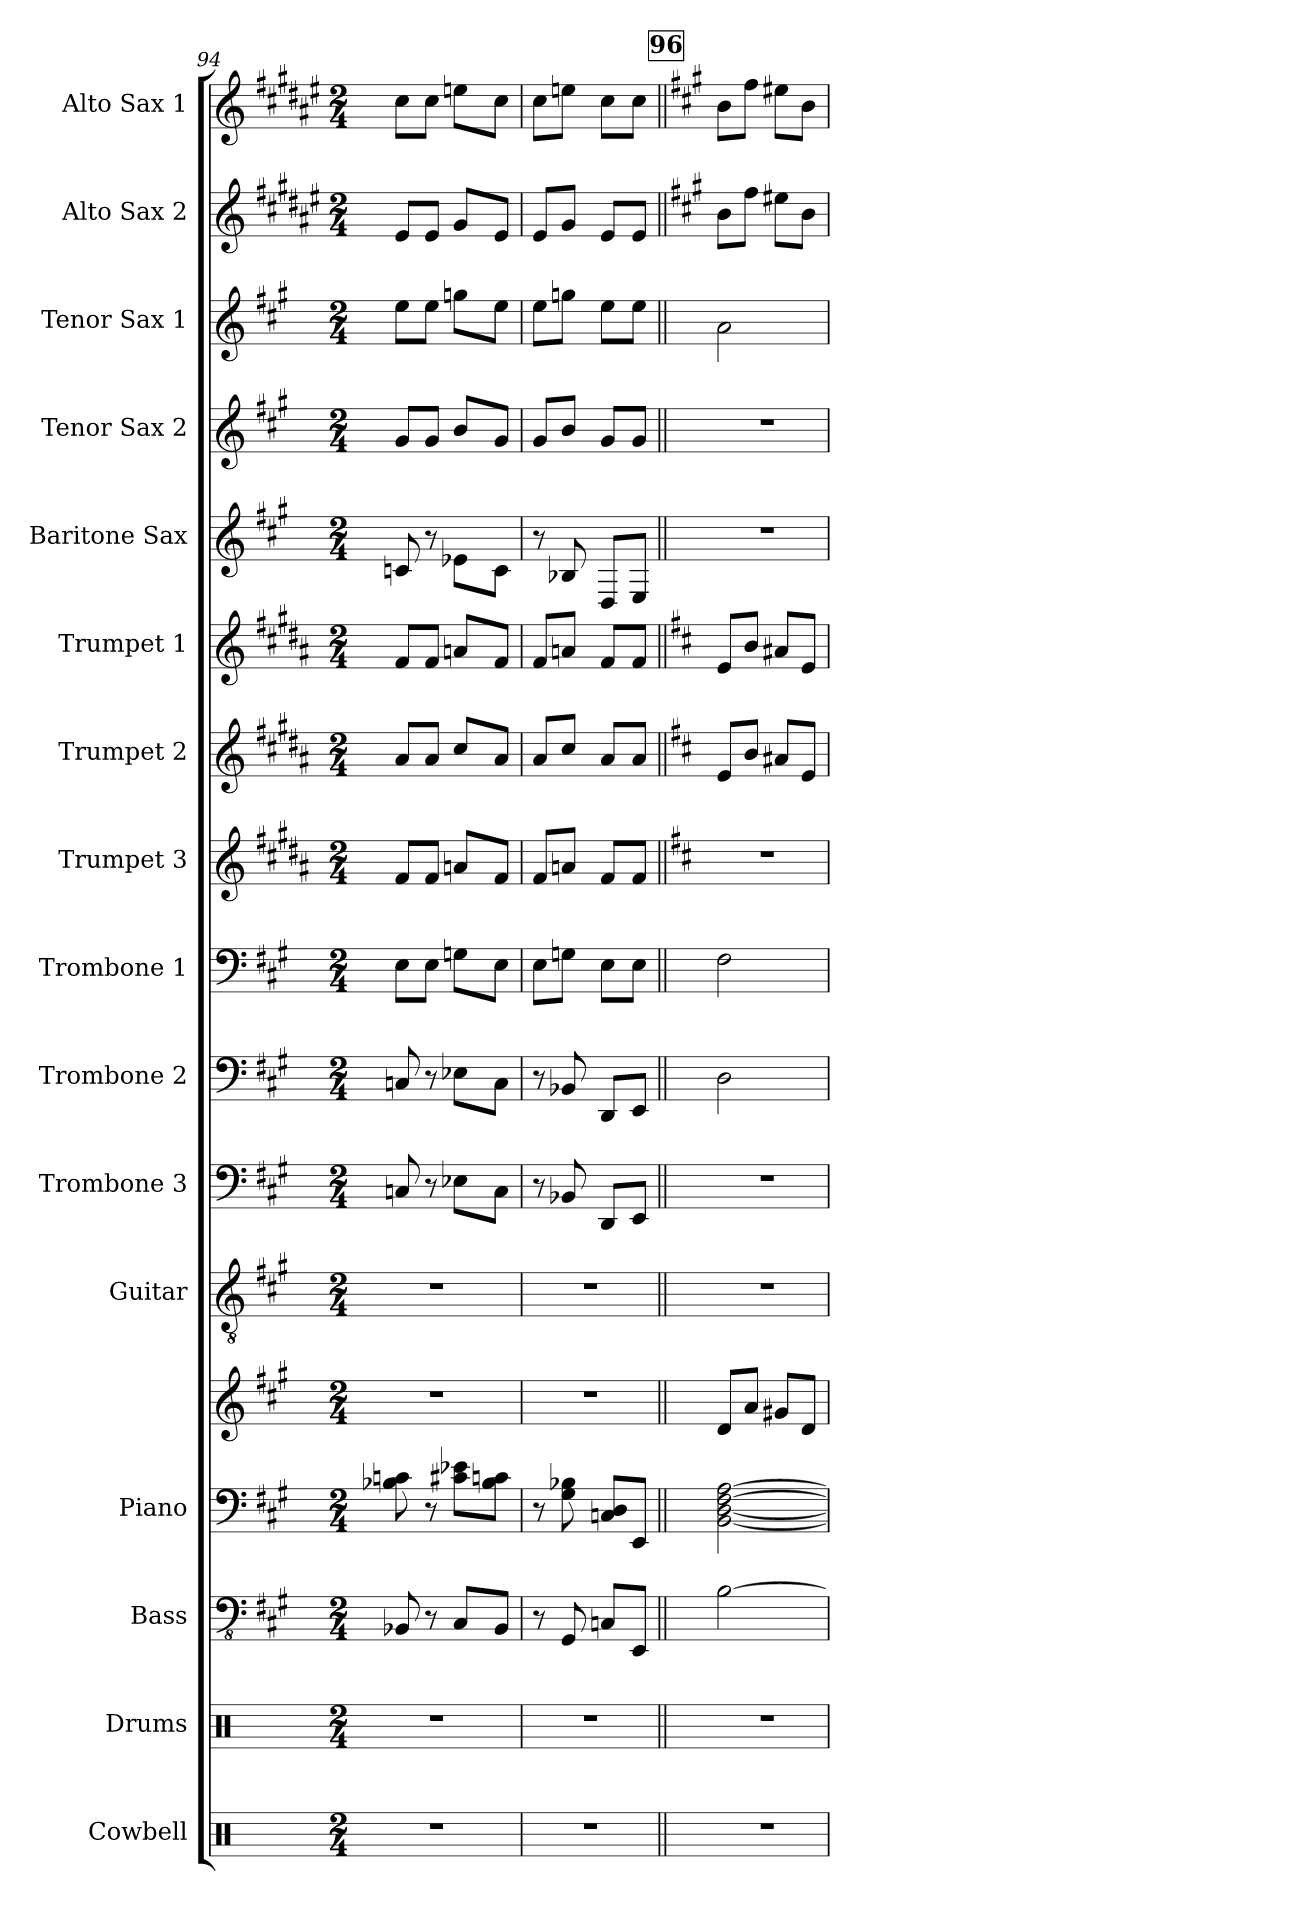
**kern	**kern	**kern	**kern	**kern	**kern	**kern	**kern	**kern	**kern	**kern	**kern	**kern	**kern	**kern	**kern	**kern
*part16	*part15	*part14	*part13	*part13	*part12	*part11	*part10	*part9	*part8	*part7	*part6	*part5	*part4	*part3	*part2	*part1
*staff17	*staff16	*staff15	*staff14	*staff13	*staff12	*staff11	*staff10	*staff9	*staff8	*staff7	*staff6	*staff5	*staff4	*staff3	*staff2	*staff1
*I"Cowbell	*I"Drums	*I"Bass	*I"Piano	*	*I"Guitar	*I"Trombone 3	*I"Trombone 2	*I"Trombone 1	*I"Trumpet 3	*I"Trumpet 2	*I"Trumpet 1	*I"Baritone Sax	*I"Tenor Sax 2	*I"Tenor Sax 1	*I"Alto Sax 2	*I"Alto Sax 1
*I'Cwb.	*I'Drums	*I'Bass	*I'Piano	*	*I'Gtr.	*I'Tbn. 3	*I'Tbn. 2	*I'Tbn. 1	*I'Tpt. 3	*I'Tpt. 2	*I'Tpt. 1	*I'Bari	*I'Tenor 2	*I'Tenor 1	*I'Alto 2	*I'Alto 1
*clefX	*clefX	*clefFv4	*clefF4	*clefG2	*clefGv2	*clefF4	*clefF4	*clefF4	*clefG2	*clefG2	*clefG2	*clefG2	*clefG2	*clefG2	*clefG2	*clefG2
*	*	*	*	*	*	*	*	*	*ITrd1c2	*ITrd1c2	*ITrd1c2	*ITrd12c21	*ITrd8c14	*ITrd8c14	*ITrd5c9	*ITrd5c9
*k[]	*k[]	*k[f#c#g#]	*k[f#c#g#]	*k[f#c#g#]	*k[f#c#g#]	*k[f#c#g#]	*k[f#c#g#]	*k[f#c#g#]	*k[f#c#g#]	*k[f#c#g#]	*k[f#c#g#]	*k[f#c#g#]	*k[f#c#g#]	*k[f#c#g#]	*k[f#c#g#]	*k[f#c#g#]
*M2/4	*M2/4	*M2/4	*M2/4	*M2/4	*M2/4	*M2/4	*M2/4	*M2/4	*M2/4	*M2/4	*M2/4	*M2/4	*M2/4	*M2/4	*M2/4	*M2/4
=94	=94	=94	=94	=94	=94	=94	=94	=94	=94	=94	=94	=94	=94	=94	=94	=94
2r	2r	8BBB-X/	8B-X\ 8cn\	2r	2r	8Cn/	8Cn/	8E\L	8e/L	8g#/L	8e/L	8Cn/	8G#/L	8e\L	8G#/L	8e\L
.	.	8r	8r	.	.	8r	8r	8E\J	8e/J	8g#/J	8e/J	8r	8G#/J	8e\J	8G#/J	8e\J
.	.	8CC#/L	8c#X\ 8e-X\L	.	.	8E-X\L	8E-X\L	8Gn\L	8gn/L	8b/L	8gn/L	8E-X\L	8B/L	8gn\L	8B/L	8gn\L
.	.	8BBB-/J	8B-\ 8cn\J	.	.	8C\J	8C\J	8E\J	8e/J	8g#/J	8e/J	8C\J	8G#/J	8e\J	8G#/J	8e\J
=95	=95	=95	=95	=95	=95	=95	=95	=95	=95	=95	=95	=95	=95	=95	=95	=95
2r	2r	8r	8r	2r	2r	8r	8r	8E\L	8e/L	8g#/L	8e/L	8r	8G#/L	8e\L	8G#/L	8e\L
.	.	8GGG#/	8G#\ 8B-X\	.	.	8BB-X/	8BB-X/	8Gn\J	8gn/J	8b/J	8gn/J	8BB-X/	8B/J	8gn\J	8B/J	8gn\J
.	.	8CCn/L	8Cn/ 8D/L	.	.	8DD/L	8DD/L	8E\L	8e/L	8g#/L	8e/L	8DD/L	8G#/L	8e\L	8G#/L	8e\L
.	.	8EEE/J	8EE/J	.	.	8EE/J	8EE/J	8E\J	8e/J	8g#/J	8e/J	8EE/J	8G#/J	8e\J	8G#/J	8e\J
!!LO:REH:place=s1:a:fs=14:t=96
=96||	=96||	=96||	=96||	=96||	=96||	=96||	=96||	=96||	=96||	=96||	=96||	=96||	=96||	=96||	=96||	=96||
*	*	*k[]	*k[]	*k[]	*k[]	*k[]	*k[]	*k[]	*k[]	*k[]	*k[]	*k[]	*k[]	*k[]	*k[]	*k[]
2r	2r	[2BB\	[2BB\ [2D\ [2F\ [2A\	8d/L	2r	2r	2D\	2F\	2r	8d/L	8d/L	2r	2r	2A\	8d\L	8d\L
.	.	.	.	8a/J	.	.	.	.	.	8a/J	8a/J	.	.	.	8a\J	8a\J
.	.	.	.	8g#X/L	.	.	.	.	.	8g#X/L	8g#X/L	.	.	.	8g#X\L	8g#X\L
.	.	.	.	8d/J	.	.	.	.	.	8d/J	8d/J	.	.	.	8d\J	8d\J
=	=	=	=	=	=	=	=	=	=	=	=	=	=	=	=	=
*-	*-	*-	*-	*-	*-	*-	*-	*-	*-	*-	*-	*-	*-	*-	*-	*-
